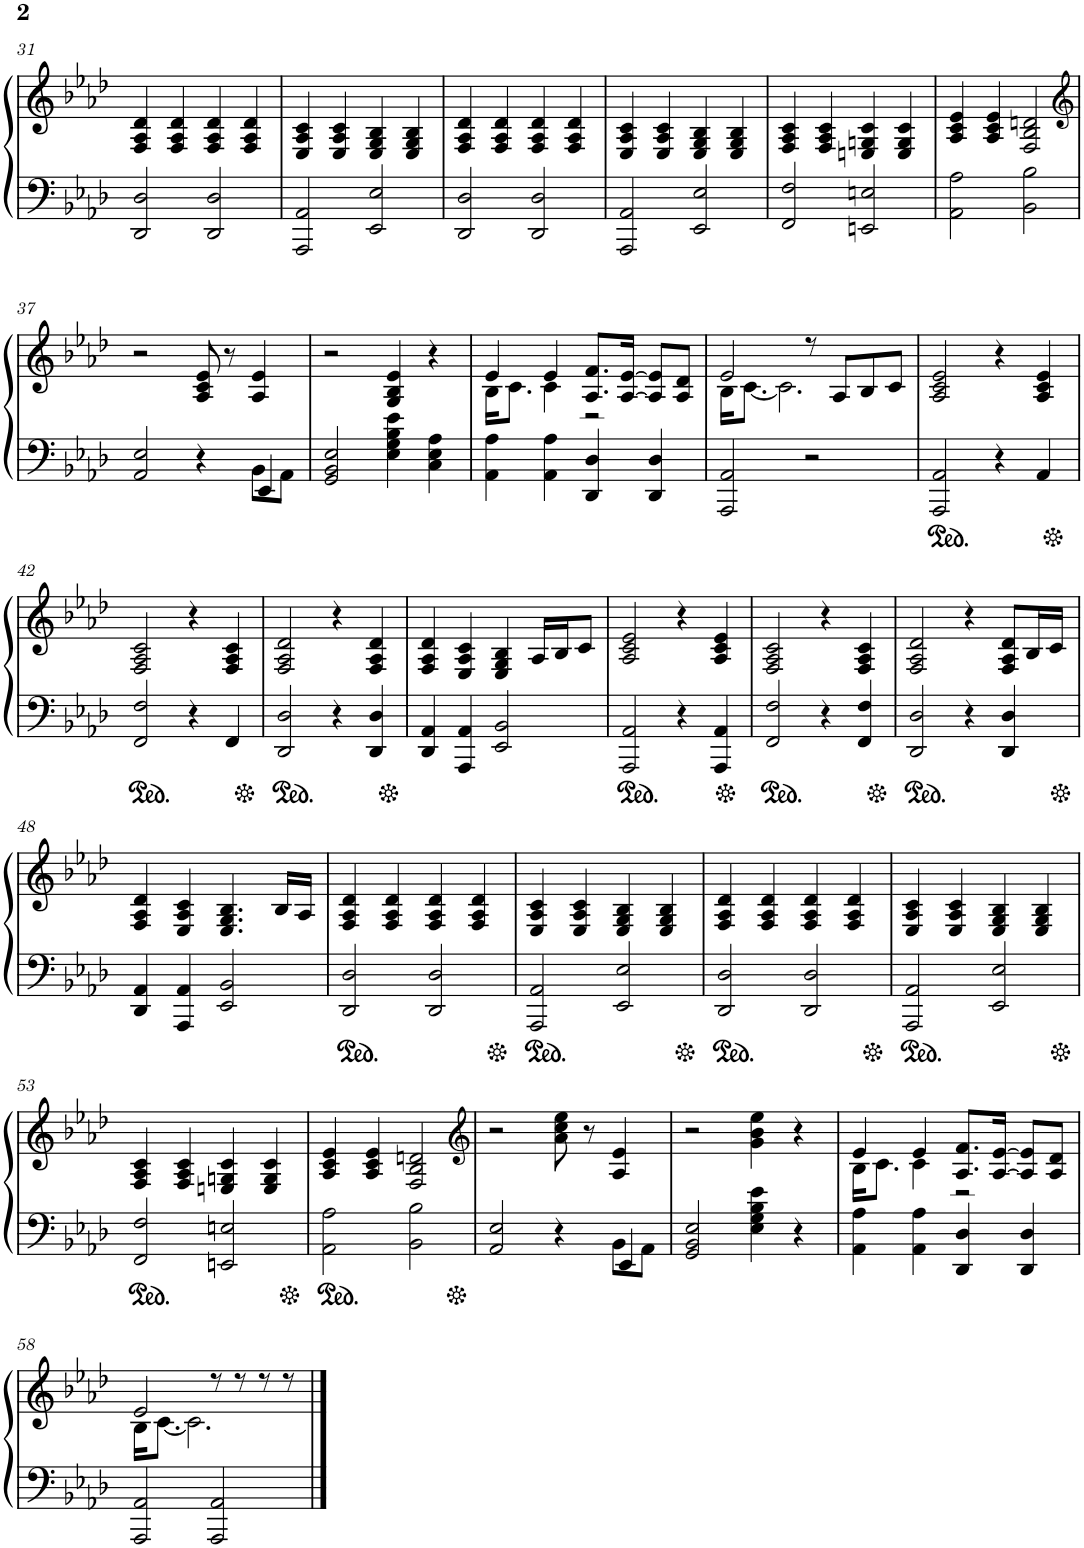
**kern	**kern
*part1	*part1
*staff2	*staff1
*I"Piano	*
*I'Pno.	*
!!LO:PB:g=z
*clefF4	*clefG2
*k[b-e-a-d-]	*k[b-e-a-d-]
*M4/4	*M4/4
=31	=31
2DD-/ 2D-/	4F/ 4A-/ 4d-/
.	4F/ 4A-/ 4d-/
2DD-/ 2D-/	4F/ 4A-/ 4d-/
.	4F/ 4A-/ 4d-/
=32	=32
2AAA-/ 2AA-/	4E-/ 4A-/ 4c/
.	4E-/ 4A-/ 4c/
2EE-/ 2E-/	4E-/ 4G/ 4B-/
.	4E-/ 4G/ 4B-/
=33	=33
2DD-/ 2D-/	4F/ 4A-/ 4d-/
.	4F/ 4A-/ 4d-/
2DD-/ 2D-/	4F/ 4A-/ 4d-/
.	4F/ 4A-/ 4d-/
=34	=34
2AAA-/ 2AA-/	4E-/ 4A-/ 4c/
.	4E-/ 4A-/ 4c/
2EE-/ 2E-/	4E-/ 4G/ 4B-/
.	4E-/ 4G/ 4B-/
=35	=35
2FF/ 2F/	4F/ 4A-/ 4c/
.	4F/ 4A-/ 4c/
2EEn/ 2En/	4En/ 4Gn/ 4c/
.	4E/ 4G/ 4c/
=36	=36
2AA-\ 2A-\	4A-/ 4c/ 4e-/
.	4A-/ 4c/ 4e-/
2BB-\ 2B-\	2F/ 2B-/ 2dn/
!!LO:LB:g=z
=37	=37
*	*clefG2
*^	*
2AA-/ 2E-/	2.ryy	2r
4r	.	8A-/ 8c/ 8e-/
.	.	8r
4EE-/	8BB-\L	4A-/ 4e-/
.	8AA-\J	.
*v	*v	*
=38	=38
2GG/ 2BB-/ 2E-/	2r
4E-\ 4G\ 4B-\ 4e-\	4G/ 4B-/ 4e-/
4C\ 4E-\ 4A-\	4r
=39	=39
*	*^
4AA-\ 4A-\	4e-/	16B-\KL
.	.	8.c\J
4AA-\ 4A-\	4e-/	4c\
4DD-/ 4D-/	8.A-/ 8.f/L	2r
.	[16A-/ [16e-/Jk	.
4DD-/ 4D-/	8A-/] 8e-/]L	.
.	8A-/ 8d-/J	.
=40	=40	=40
2AAA-/ 2AA-/	2e-/	16B-\KL
.	.	[8.c\J
.	.	2.c\]
2r	8r	.
.	8A-/L	.
.	8B-/	.
.	8c/J	.
*	*v	*v
=41	=41
2AAA-/ 2AA-/	2A-/ 2c/ 2e-/
4r	4r
4AA-/	4A-/ 4c/ 4e-/
!!LO:LB:g=z
=42	=42
2FF/ 2F/	2F/ 2A-/ 2c/
4r	4r
4FF/	4F/ 4A-/ 4c/
=43	=43
2DD-/ 2D-/	2F/ 2A-/ 2d-/
4r	4r
4DD-/ 4D-/	4F/ 4A-/ 4d-/
=44	=44
4DD-/ 4AA-/	4F/ 4A-/ 4d-/
4AAA-/ 4AA-/	4E-/ 4A-/ 4c/
2EE-/ 2BB-/	4E-/ 4G/ 4B-/
.	16A-/LL
.	16B-/J
.	8c/J
=45	=45
2AAA-/ 2AA-/	2A-/ 2c/ 2e-/
4r	4r
4AAA-/ 4AA-/	4A-/ 4c/ 4e-/
=46	=46
2FF/ 2F/	2F/ 2A-/ 2c/
4r	4r
4FF/ 4F/	4F/ 4A-/ 4c/
=47	=47
2DD-/ 2D-/	2F/ 2A-/ 2d-/
4r	4r
4DD-/ 4D-/	8F/ 8A-/ 8d-/L
.	16B-/L
.	16c/JJ
!!LO:LB:g=z
=48	=48
4DD-/ 4AA-/	4F/ 4A-/ 4d-/
4AAA-/ 4AA-/	4E-/ 4A-/ 4c/
2EE-/ 2BB-/	4.E-/ 4.G/ 4.B-/
.	16B-/LL
.	16A-/JJ
=49	=49
2DD-/ 2D-/	4F/ 4A-/ 4d-/
.	4F/ 4A-/ 4d-/
2DD-/ 2D-/	4F/ 4A-/ 4d-/
.	4F/ 4A-/ 4d-/
=50	=50
2AAA-/ 2AA-/	4E-/ 4A-/ 4c/
.	4E-/ 4A-/ 4c/
2EE-/ 2E-/	4E-/ 4G/ 4B-/
.	4E-/ 4G/ 4B-/
=51	=51
2DD-/ 2D-/	4F/ 4A-/ 4d-/
.	4F/ 4A-/ 4d-/
2DD-/ 2D-/	4F/ 4A-/ 4d-/
.	4F/ 4A-/ 4d-/
=52	=52
2AAA-/ 2AA-/	4E-/ 4A-/ 4c/
.	4E-/ 4A-/ 4c/
2EE-/ 2E-/	4E-/ 4G/ 4B-/
.	4E-/ 4G/ 4B-/
!!LO:LB:g=z
=53	=53
2FF/ 2F/	4F/ 4A-/ 4c/
.	4F/ 4A-/ 4c/
2EEn/ 2En/	4En/ 4Gn/ 4c/
.	4E/ 4G/ 4c/
=54	=54
2AA-\ 2A-\	4A-/ 4c/ 4e-/
.	4A-/ 4c/ 4e-/
2BB-\ 2B-\	2F/ 2B-/ 2dn/
=55	=55
*	*clefG2
*^	*
2AA-/ 2E-/	2.ryy	2r
4r	.	8a-\ 8cc\ 8ee-\
.	.	8r
4EE-/	8BB-\L	4A-/ 4e-/
.	8AA-\J	.
*v	*v	*
=56	=56
2GG/ 2BB-/ 2E-/	2r
4E-\ 4G\ 4B-\ 4e-\	4g\ 4b-\ 4ee-\
4r	4r
=57	=57
*	*^
4AA-\ 4A-\	4e-/	16B-\KL
.	.	8.c\J
4AA-\ 4A-\	4e-/	4c\
4DD-/ 4D-/	8.A-/ 8.f/L	2r
.	[16A-/ [16e-/Jk	.
4DD-/ 4D-/	8A-/] 8e-/]L	.
.	8A-/ 8d-/J	.
!!LO:LB:g=z	!!
=58	=58	=58
2AAA-/ 2AA-/	2e-/	16B-\KL
.	.	[8.c\J
.	.	2.c\]
2AAA-/ 2AA-/	8r	.
.	8r	.
.	8r	.
.	8r	.
*	*v	*v
==	==
*-	*-
